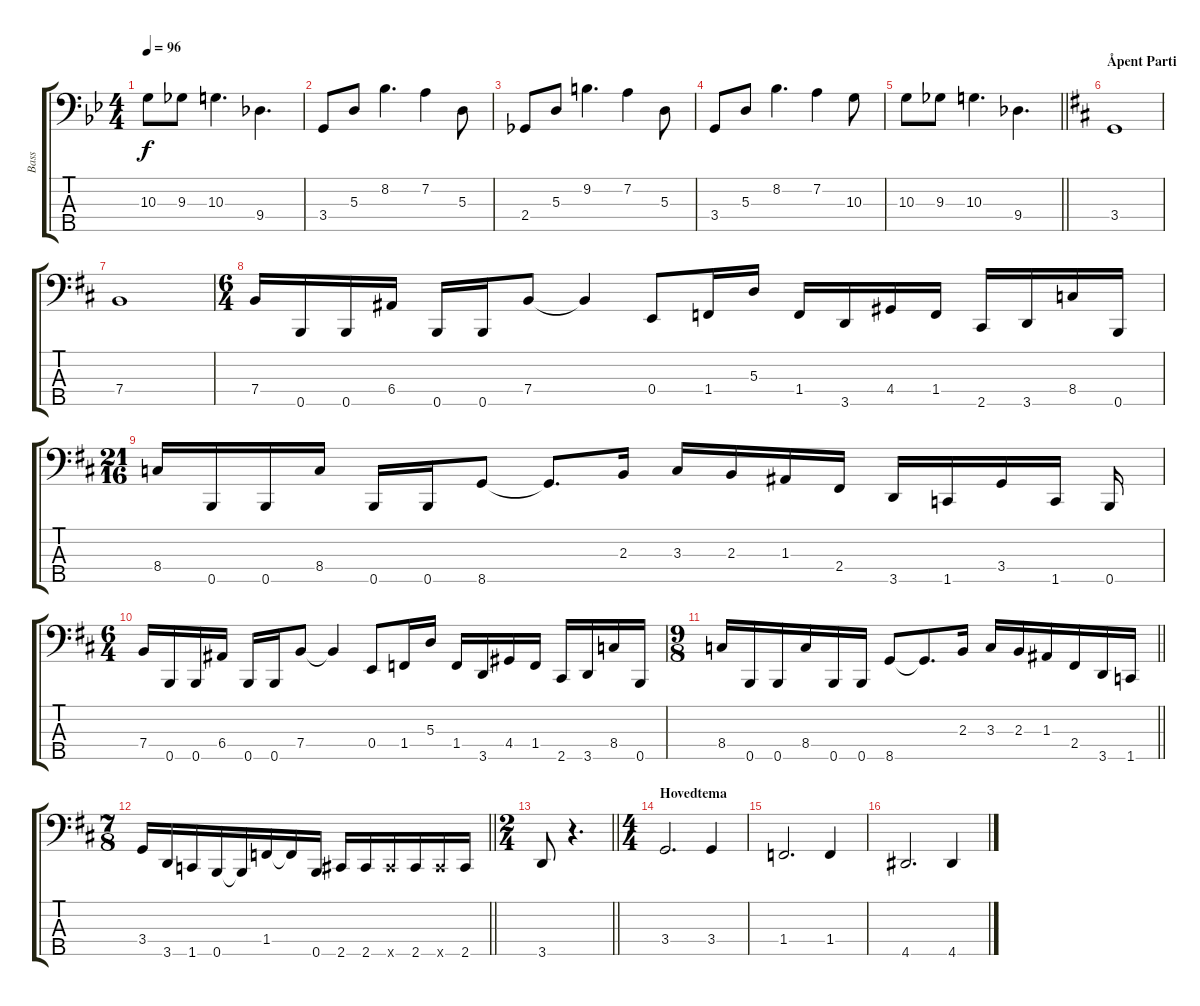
\track ("Bass" "Bass") {instrument electricbassfinger}
\staff {score tabs}
\tuning (G2 D2 A1 E1 B0) {hide}
\ts (4 4)
\tempo 96
\clef f4
\ks gminor
10.3.8{dy f} 9.3.8 10.3.4{d} 9.4.4{d} |
3.4.8 5.3.8 8.2.4{d} 7.2.4 5.3.8 |
2.4.8 5.3.8 9.2.4{d} 7.2.4 5.3.8 |
3.4.8 5.3.8 8.2.4{d} 7.2.4 10.3.8 |
\barLineRight lightlight
10.3.8 9.3.8 10.3.4{d} 9.4.4{d} |
\section ("" "Åpent Parti")
\ks bminor
3.4.1 |
7.4.1 |
\ts (6 4)
7.4.16 0.5.16 0.5.16 6.4.16 0.5.16 0.5.16 7.4.8 7.4{t}.4 0.4.8 1.4.16 5.3.16 1.4.16 3.5.16 4.4.16 1.4.16 2.5.16 3.5.16 8.4.16 0.5.16 |
\ts (21 16)
8.4.16 0.5.16 0.5.16 8.4.16 0.5.16 0.5.16 8.5.8 8.5{t}.8{d} 2.3.16 3.3.16 2.3.16 1.3.16 2.4.16 3.5.16 1.5.16 3.4.16 1.5.16 0.5.16 |
\ts (6 4)
7.4.16 0.5.16 0.5.16 6.4.16 0.5.16 0.5.16 7.4.8 7.4{t}.4 0.4.8 1.4.16 5.3.16 1.4.16 3.5.16 4.4.16 1.4.16 2.5.16 3.5.16 8.4.16 0.5.16 |
\ts (9 8)
\barLineRight lightlight
8.4.16 0.5.16 0.5.16 8.4.16 0.5.16 0.5.16 8.5.8 8.5{t}.8{d} 2.3.16 3.3.16 2.3.16 1.3.16 2.4.16 3.5.16 1.5.16 |
\ts (7 8)
\barLineRight lightlight
3.4.16 3.5.16 1.5.16 0.5.16 0.5{t}.16 1.4.16 1.4{t}.16 0.5.16 2.5.16 2.5.16 2.5{x}.16 2.5.16 2.5{x}.16 2.5.16 |
\ts (2 4)
\barLineRight lightlight
3.5.8 r.4{d} |
\ts (4 4)
\section ("" "Hovedtema")
3.4.2{d} 3.4.4 |
1.4.2{d} 1.4.4 |
4.5.2{d} 4.5.4
